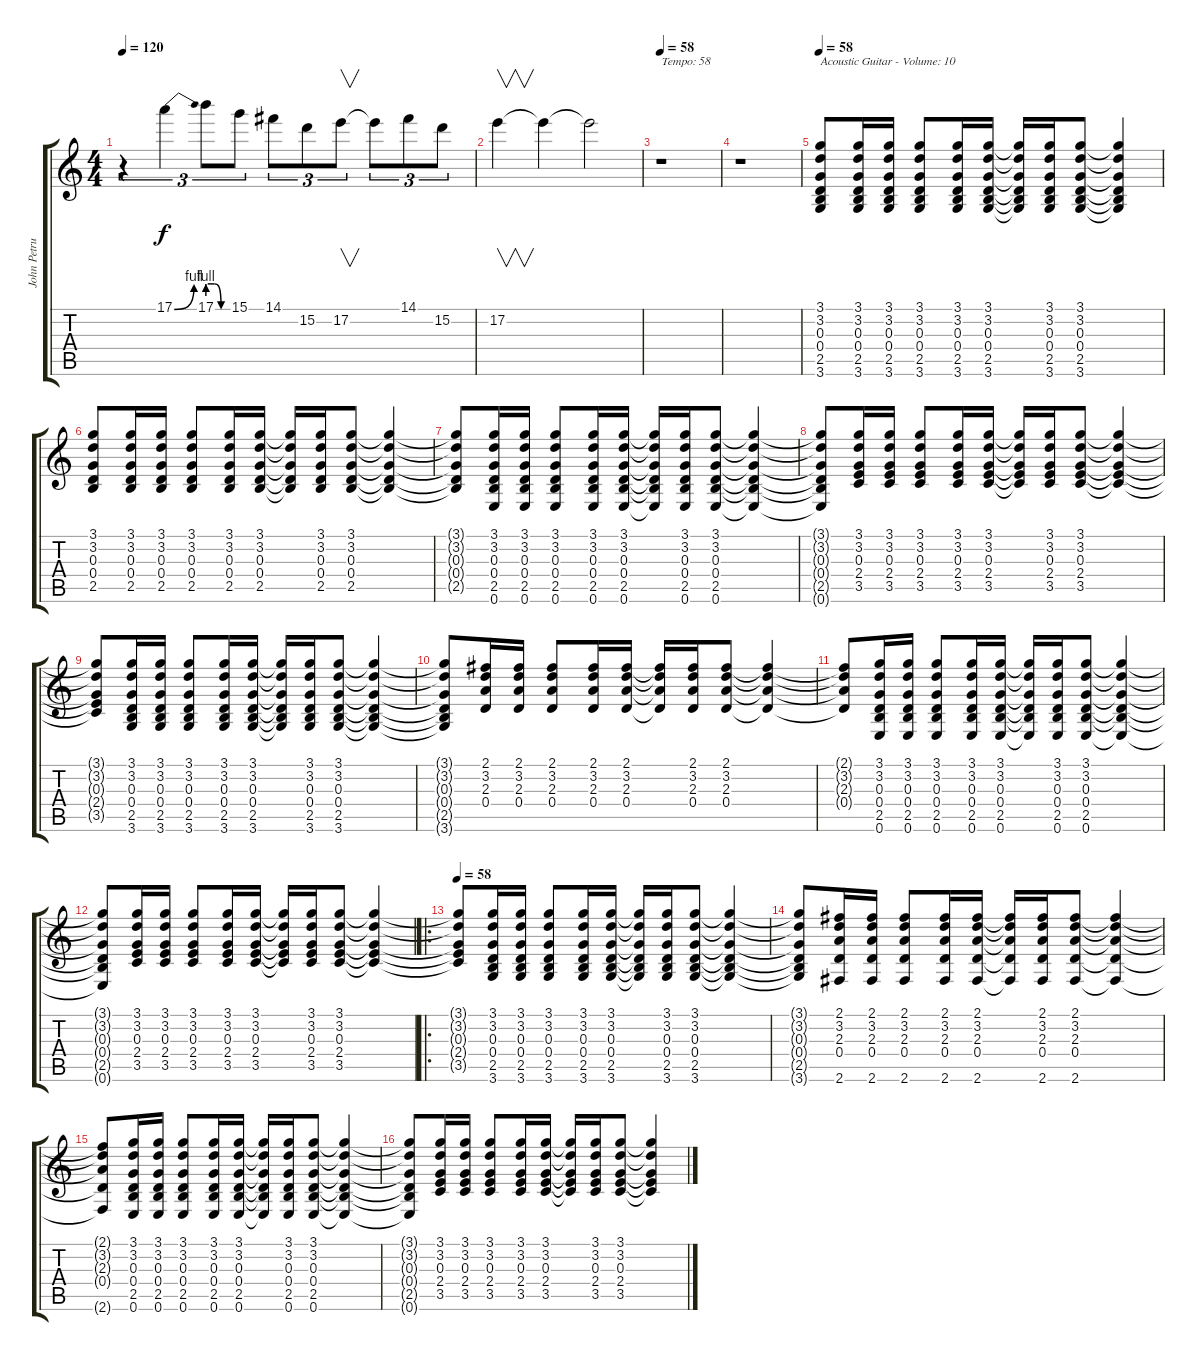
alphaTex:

\track ("John Petrucci - 6 Strings Guitar" "John Petru") {instrument distortionguitar}
\staff {score tabs}
\tuning (E4 B3 G3 D3 A2 E2) {hide}
\ts (4 4)
\tempo 120
\clef g2
\ks c
r.4{tu (3 2) dy f} 17.1{be (bend 0 0 60 4)}.4{tu (3 2)} 17.1{be (custom 0 4 20 4 40 0 60 0)}.8{tu (3 2)} 15.1.8{tu (3 2)} 14.1.8{tu (3 2)} 15.2.8{tu (3 2)} 17.2.8{v tu (3 2)} 17.2{t}.8{tu (3 2)} 14.1.8{tu (3 2)} 15.2.8{tu (3 2)} |
17.2.4{v} 17.2{t}.4 17.2{t}.2 |
\tempo 58
r.1{txt "Tempo: 58"} |
r.1 |
\tempo 58
(3.1 3.2 0.3 0.4 2.5 3.6).8{txt "Acoustic Guitar - Volume: 10" volume 10 instrument acousticguitarsteel} (3.1 3.2 0.3 0.4 2.5 3.6).16 (3.1 3.2 0.3 0.4 2.5 3.6).16 (3.1 3.2 0.3 0.4 2.5 3.6).8 (3.1 3.2 0.3 0.4 2.5 3.6).16 (3.1 3.2 0.3 0.4 2.5 3.6).16 (3.1{t} 3.2{t} 0.3{t} 0.4{t} 2.5{t} 3.6{t}).16 (3.1 3.2 0.3 0.4 2.5 3.6).16 (3.1 3.2 0.3 0.4 2.5 3.6).8 (3.1{t} 3.2{t} 0.3{t} 0.4{t} 2.5{t} 3.6{t}).4 |
(3.1 3.2 0.3 0.4 2.5).8 (3.1 3.2 0.3 0.4 2.5).16 (3.1 3.2 0.3 0.4 2.5).16 (3.1 3.2 0.3 0.4 2.5).8 (3.1 3.2 0.3 0.4 2.5).16 (3.1 3.2 0.3 0.4 2.5).16 (3.1{t} 3.2{t} 0.3{t} 0.4{t} 2.5{t}).16 (3.1 3.2 0.3 0.4 2.5).16 (3.1 3.2 0.3 0.4 2.5).8 (3.1{t} 3.2{t} 0.3{t} 0.4{t} 2.5{t}).4 |
(3.1{t} 3.2{t} 0.3{t} 0.4{t} 2.5{t}).8 (3.1 3.2 0.3 0.4 2.5 0.6).16 (3.1 3.2 0.3 0.4 2.5 0.6).16 (3.1 3.2 0.3 0.4 2.5 0.6).8 (3.1 3.2 0.3 0.4 2.5 0.6).16 (3.1 3.2 0.3 0.4 2.5 0.6).16 (3.1{t} 3.2{t} 0.3{t} 0.4{t} 2.5{t} 0.6{t}).16 (3.1 3.2 0.3 0.4 2.5 0.6).16 (3.1 3.2 0.3 0.4 2.5 0.6).8 (3.1{t} 3.2{t} 0.3{t} 0.4{t} 2.5{t} 0.6{t}).4 |
(3.1{t} 3.2{t} 0.3{t} 0.4{t} 2.5{t} 0.6{t}).8 (3.1 3.2 0.3 2.4 3.5).16 (3.1 3.2 0.3 2.4 3.5).16 (3.1 3.2 0.3 2.4 3.5).8 (3.1 3.2 0.3 2.4 3.5).16 (3.1 3.2 0.3 2.4 3.5).16 (3.1{t} 3.2{t} 0.3{t} 2.4{t} 3.5{t}).16 (3.1 3.2 0.3 2.4 3.5).16 (3.1 3.2 0.3 2.4 3.5).8 (3.1{t} 3.2{t} 0.3{t} 2.4{t} 3.5{t}).4 |
(3.1{t} 3.2{t} 0.3{t} 2.4{t} 3.5{t}).8 (3.1 3.2 0.3 0.4 2.5 3.6).16 (3.1 3.2 0.3 0.4 2.5 3.6).16 (3.1 3.2 0.3 0.4 2.5 3.6).8 (3.1 3.2 0.3 0.4 2.5 3.6).16 (3.1 3.2 0.3 0.4 2.5 3.6).16 (3.1{t} 3.2{t} 0.3{t} 0.4{t} 2.5{t} 3.6{t}).16 (3.1 3.2 0.3 0.4 2.5 3.6).16 (3.1 3.2 0.3 0.4 2.5 3.6).8 (3.1{t} 3.2{t} 0.3{t} 0.4{t} 2.5{t} 3.6{t}).4 |
(3.1{t} 3.2{t} 0.3{t} 0.4{t} 2.5{t} 3.6{t}).8 (2.1 3.2 2.3 0.4).16 (2.1 3.2 2.3 0.4).16 (2.1 3.2 2.3 0.4).8 (2.1 3.2 2.3 0.4).16 (2.1 3.2 2.3 0.4).16 (2.1{t} 3.2{t} 2.3{t} 0.4{t}).16 (2.1 3.2 2.3 0.4).16 (2.1 3.2 2.3 0.4).8 (2.1{t} 3.2{t} 2.3{t} 0.4{t}).4 |
(2.1{t} 3.2{t} 2.3{t} 0.4{t}).8 (3.1 3.2 0.3 0.4 2.5 0.6).16 (3.1 3.2 0.3 0.4 2.5 0.6).16 (3.1 3.2 0.3 0.4 2.5 0.6).8 (3.1 3.2 0.3 0.4 2.5 0.6).16 (3.1 3.2 0.3 0.4 2.5 0.6).16 (3.1{t} 3.2{t} 0.3{t} 0.4{t} 2.5{t} 0.6{t}).16 (3.1 3.2 0.3 0.4 2.5 0.6).16 (3.1 3.2 0.3 0.4 2.5 0.6).8 (3.1{t} 3.2{t} 0.3{t} 0.4{t} 2.5{t} 0.6{t}).4 |
(3.1{t} 3.2{t} 0.3{t} 0.4{t} 2.5{t} 0.6{t}).8 (3.1 3.2 0.3 2.4 3.5).16 (3.1 3.2 0.3 2.4 3.5).16 (3.1 3.2 0.3 2.4 3.5).8 (3.1 3.2 0.3 2.4 3.5).16 (3.1 3.2 0.3 2.4 3.5).16 (3.1{t} 3.2{t} 0.3{t} 2.4{t} 3.5{t}).16 (3.1 3.2 0.3 2.4 3.5).16 (3.1 3.2 0.3 2.4 3.5).8 (3.1{t} 3.2{t} 0.3{t} 2.4{t} 3.5{t}).4 |
\ro
\tempo 58
(3.1{t} 3.2{t} 0.3{t} 2.4{t} 3.5{t}).8{instrument acousticguitarsteel} (3.1 3.2 0.3 0.4 2.5 3.6).16 (3.1 3.2 0.3 0.4 2.5 3.6).16 (3.1 3.2 0.3 0.4 2.5 3.6).8 (3.1 3.2 0.3 0.4 2.5 3.6).16 (3.1 3.2 0.3 0.4 2.5 3.6).16 (3.1{t} 3.2{t} 0.3{t} 0.4{t} 2.5{t} 3.6{t}).16 (3.1 3.2 0.3 0.4 2.5 3.6).16 (3.1 3.2 0.3 0.4 2.5 3.6).8 (3.1{t} 3.2{t} 0.3{t} 0.4{t} 2.5{t} 3.6{t}).4 |
(3.1{t} 3.2{t} 0.3{t} 0.4{t} 2.5{t} 3.6{t}).8 (2.1 3.2 2.3 0.4 2.6).16 (2.1 3.2 2.3 0.4 2.6).16 (2.1 3.2 2.3 0.4 2.6).8 (2.1 3.2 2.3 0.4 2.6).16 (2.1 3.2 2.3 0.4 2.6).16 (2.1{t} 3.2{t} 2.3{t} 0.4{t} 2.6{t}).16 (2.1 3.2 2.3 0.4 2.6).16 (2.1 3.2 2.3 0.4 2.6).8 (2.1{t} 3.2{t} 2.3{t} 0.4{t} 2.6{t}).4 |
(2.1{t} 3.2{t} 2.3{t} 0.4{t} 2.6{t}).8 (3.1 3.2 0.3 0.4 2.5 0.6).16 (3.1 3.2 0.3 0.4 2.5 0.6).16 (3.1 3.2 0.3 0.4 2.5 0.6).8 (3.1 3.2 0.3 0.4 2.5 0.6).16 (3.1 3.2 0.3 0.4 2.5 0.6).16 (3.1{t} 3.2{t} 0.3{t} 0.4{t} 2.5{t} 0.6{t}).16 (3.1 3.2 0.3 0.4 2.5 0.6).16 (3.1 3.2 0.3 0.4 2.5 0.6).8 (3.1{t} 3.2{t} 0.3{t} 0.4{t} 2.5{t} 0.6{t}).4 |
(3.1{t} 3.2{t} 0.3{t} 0.4{t} 2.5{t} 0.6{t}).8 (3.1 3.2 0.3 2.4 3.5).16 (3.1 3.2 0.3 2.4 3.5).16 (3.1 3.2 0.3 2.4 3.5).8 (3.1 3.2 0.3 2.4 3.5).16 (3.1 3.2 0.3 2.4 3.5).16 (3.1{t} 3.2{t} 0.3{t} 2.4{t} 3.5{t}).16 (3.1 3.2 0.3 2.4 3.5).16 (3.1 3.2 0.3 2.4 3.5).8 (3.1{t} 3.2{t} 0.3{t} 2.4{t} 3.5{t}).4
